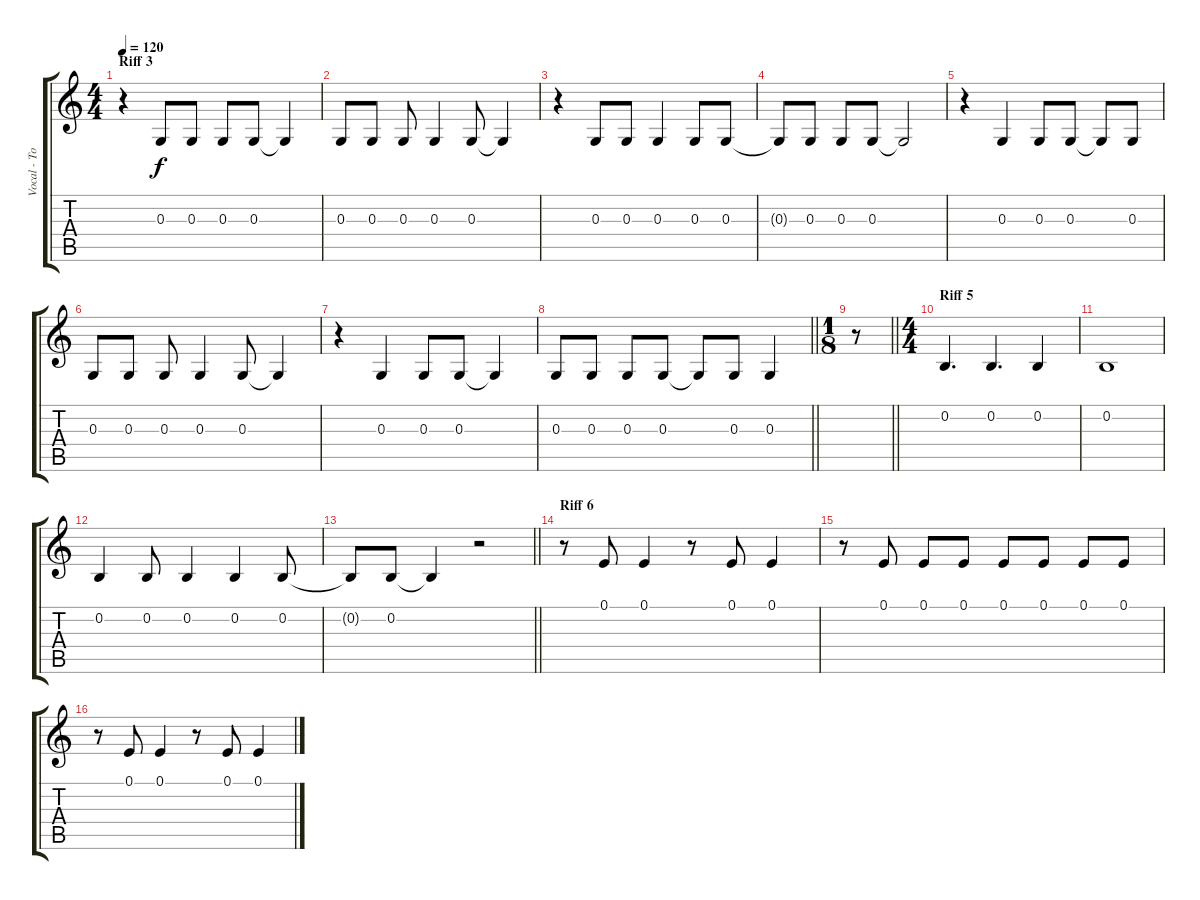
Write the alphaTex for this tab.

\track ("Vocal - Tony Martinez" "Vocal - To") {instrument gunshot}
\staff {score tabs}
\tuning (E4 B3 G3 D3 A2 E2) {hide}
\ts (4 4)
\section ("" "Riff 3")
\tempo 120
\clef g2
\ks c
r.4{dy f} 0.3.8 0.3.8 0.3.8 0.3.8 0.3{t}.4 |
0.3.8 0.3.8 0.3.8 0.3.4 0.3.8 0.3{t}.4 |
r.4 0.3.8 0.3.8 0.3.4 0.3.8 0.3.8 |
0.3{t}.8 0.3.8 0.3.8 0.3.8 0.3{t}.2 |
r.4 0.3.4 0.3.8 0.3.8 0.3{t}.8 0.3.8 |
0.3.8 0.3.8 0.3.8 0.3.4 0.3.8 0.3{t}.4 |
r.4 0.3.4 0.3.8 0.3.8 0.3{t}.4 |
\barLineRight lightlight
0.3.8 0.3.8 0.3.8 0.3.8 0.3{t}.8 0.3.8 0.3.4 |
\ts (1 8)
\barLineRight lightlight
r.8 |
\ts (4 4)
\section ("" "Riff 5")
0.2.4{d} 0.2.4{d} 0.2.4 |
0.2.1 |
0.2.4 0.2.8 0.2.4 0.2.4 0.2.8 |
\barLineRight lightlight
0.2{t}.8 0.2.8 0.2{t}.4 r.2 |
\section ("" "Riff 6")
r.8 0.1.8 0.1.4 r.8 0.1.8 0.1.4 |
r.8 0.1.8 0.1.8 0.1.8 0.1.8 0.1.8 0.1.8 0.1.8 |
r.8 0.1.8 0.1.4 r.8 0.1.8 0.1.4
